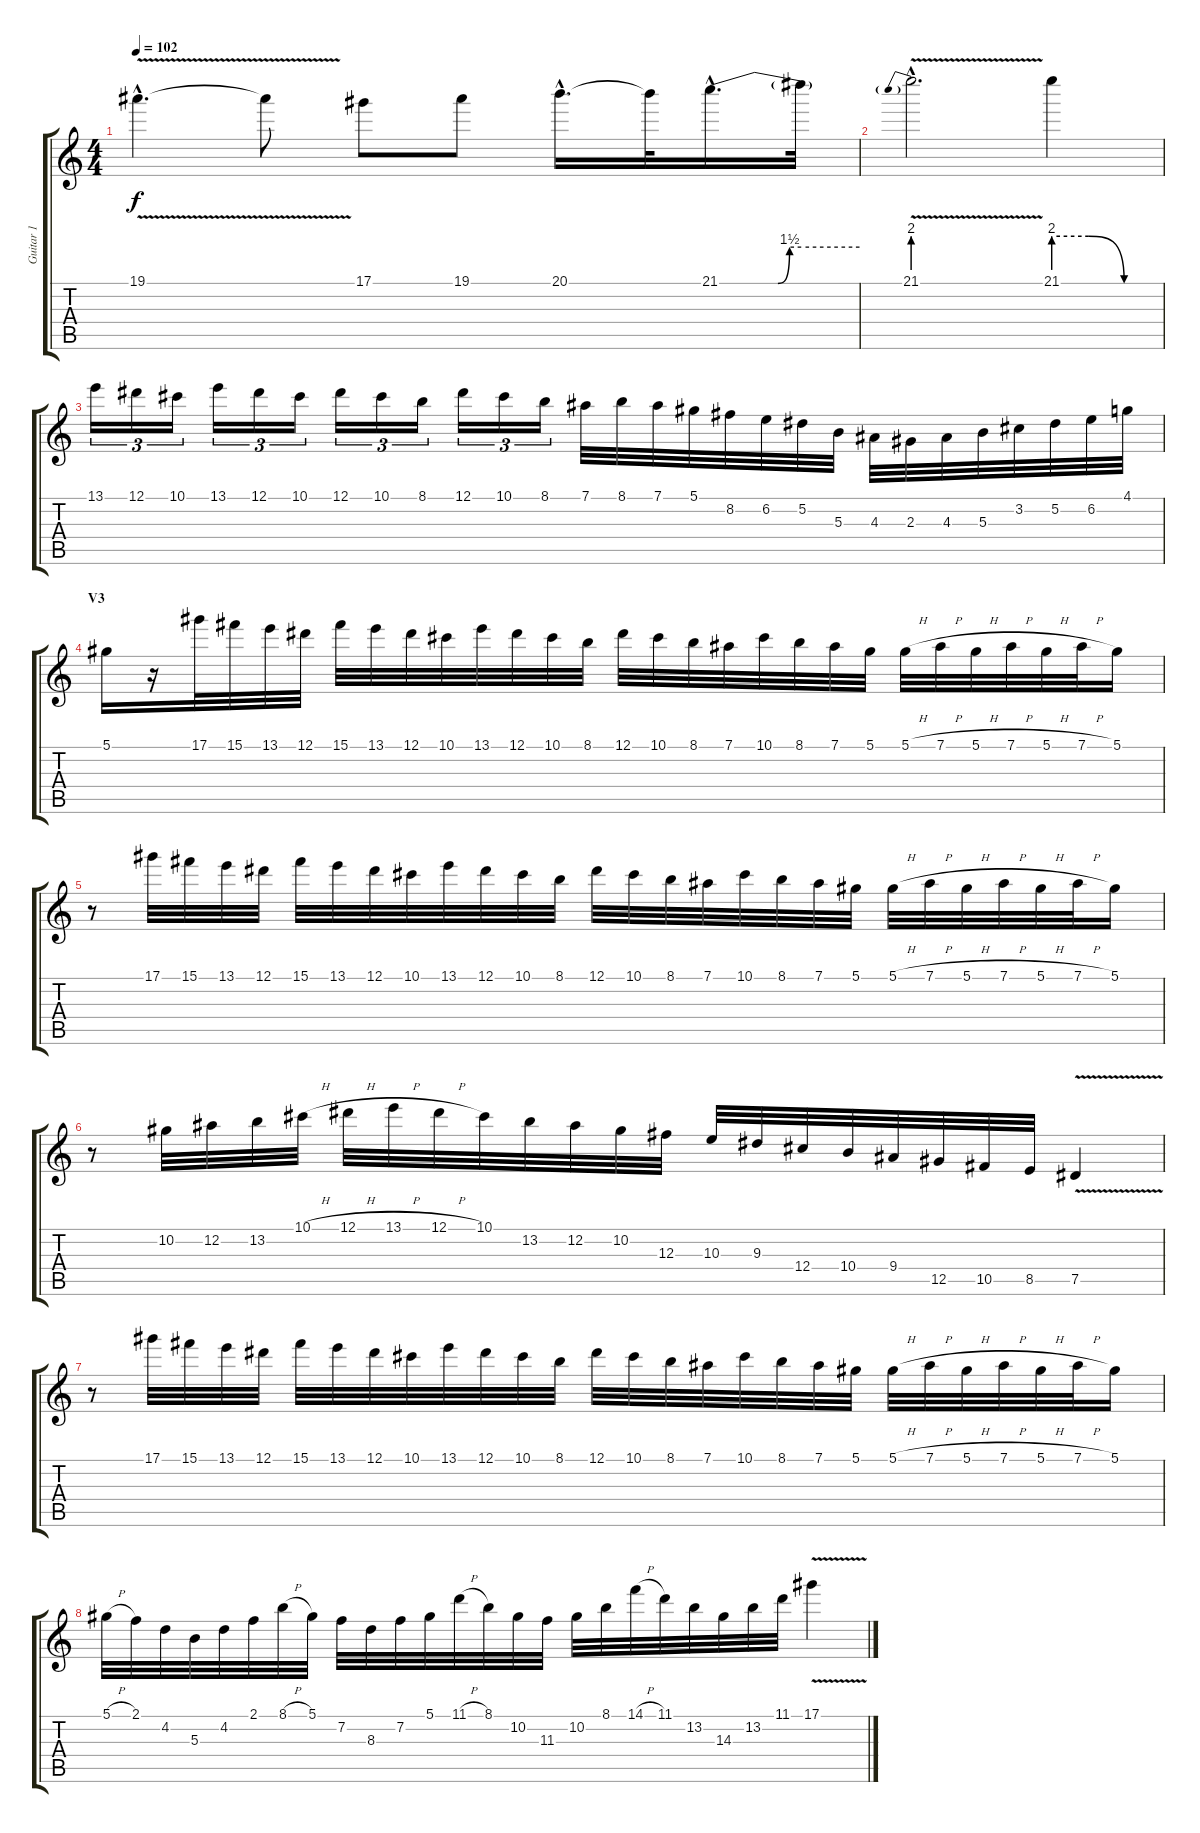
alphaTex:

\track ("Guitar 1" "Guitar 1") {instrument overdrivenguitar}
\staff {score tabs}
\tuning (Eb4 Bb3 Gb3 Db3 Ab2 Eb2) {hide}
\ts (4 4)
\tempo 102
\clef g2
\ks c
19.1{v hac}.4{d dy f} 19.1{t}.8 17.1.8 19.1.8 20.1{hac}.16{d} 20.1{t}.32 21.1{be (custom 0 0 25 0 30 6 35 6 60 6) hac}.16{d} 21.1{t}.32 |
21.1{be (prebend 0 8 60 8) v hac}.2{d} 21.1{be (custom 0 8 20 8 40 0 60 0)}.4 |
13.1.16{tu (3 2) volume 16 balance 8} 12.1.16{tu (3 2)} 10.1.16{tu (3 2)} 13.1.16{tu (3 2)} 12.1.16{tu (3 2)} 10.1.16{tu (3 2)} 12.1.16{tu (3 2)} 10.1.16{tu (3 2)} 8.1.16{tu (3 2)} 12.1.16{tu (3 2)} 10.1.16{tu (3 2)} 8.1.16{tu (3 2)} 7.1.32 8.1.32 7.1.32 5.1.32 8.2.32 6.2.32 5.2.32 5.3.32 4.3.32 2.3.32 4.3.32 5.3.32 3.2.32 5.2.32 6.2.32 4.1.32 |
\section ("" "V3")
5.1.16 r.16 17.1.32{volume 14 balance 2} 15.1.32 13.1.32 12.1.32 15.1.32 13.1.32 12.1.32 10.1.32 13.1.32 12.1.32 10.1.32 8.1.32 12.1.32 10.1.32 8.1.32 7.1.32 10.1.32 8.1.32 7.1.32 5.1.32 5.1{h}.32 7.1{h}.32 5.1{h}.32 7.1{h}.32 5.1{h}.32 7.1{h}.32 5.1.16 |
r.8 17.1.32 15.1.32 13.1.32 12.1.32 15.1.32 13.1.32 12.1.32 10.1.32 13.1.32 12.1.32 10.1.32 8.1.32 12.1.32 10.1.32 8.1.32 7.1.32 10.1.32 8.1.32 7.1.32 5.1.32 5.1{h}.32 7.1{h}.32 5.1{h}.32 7.1{h}.32 5.1{h}.32 7.1{h}.32 5.1.16 |
r.8 10.2.32 12.2.32 13.2.32 10.1{h}.32 12.1{h}.32 13.1{h}.32 12.1{h}.32 10.1.32 13.2.32 12.2.32 10.2.32 12.3.32 10.3.32 9.3.32 12.4.32 10.4.32 9.4.32 12.5.32 10.5.32 8.5.32 7.5{v}.4 |
r.8 17.1.32 15.1.32 13.1.32 12.1.32 15.1.32 13.1.32 12.1.32 10.1.32 13.1.32 12.1.32 10.1.32 8.1.32 12.1.32 10.1.32 8.1.32 7.1.32 10.1.32 8.1.32 7.1.32 5.1.32 5.1{h}.32 7.1{h}.32 5.1{h}.32 7.1{h}.32 5.1{h}.32 7.1{h}.32 5.1.16 |
5.1{h}.32 2.1.32 4.2.32 5.3.32 4.2.32 2.1.32 8.1{h}.32 5.1.32 7.2.32 8.3.32 7.2.32 5.1.32 11.1{h}.32 8.1.32 10.2.32 11.3.32 10.2.32 8.1.32 14.1{h}.32 11.1.32 13.2.32 14.3.32 13.2.32 11.1.32 17.1{v}.4
